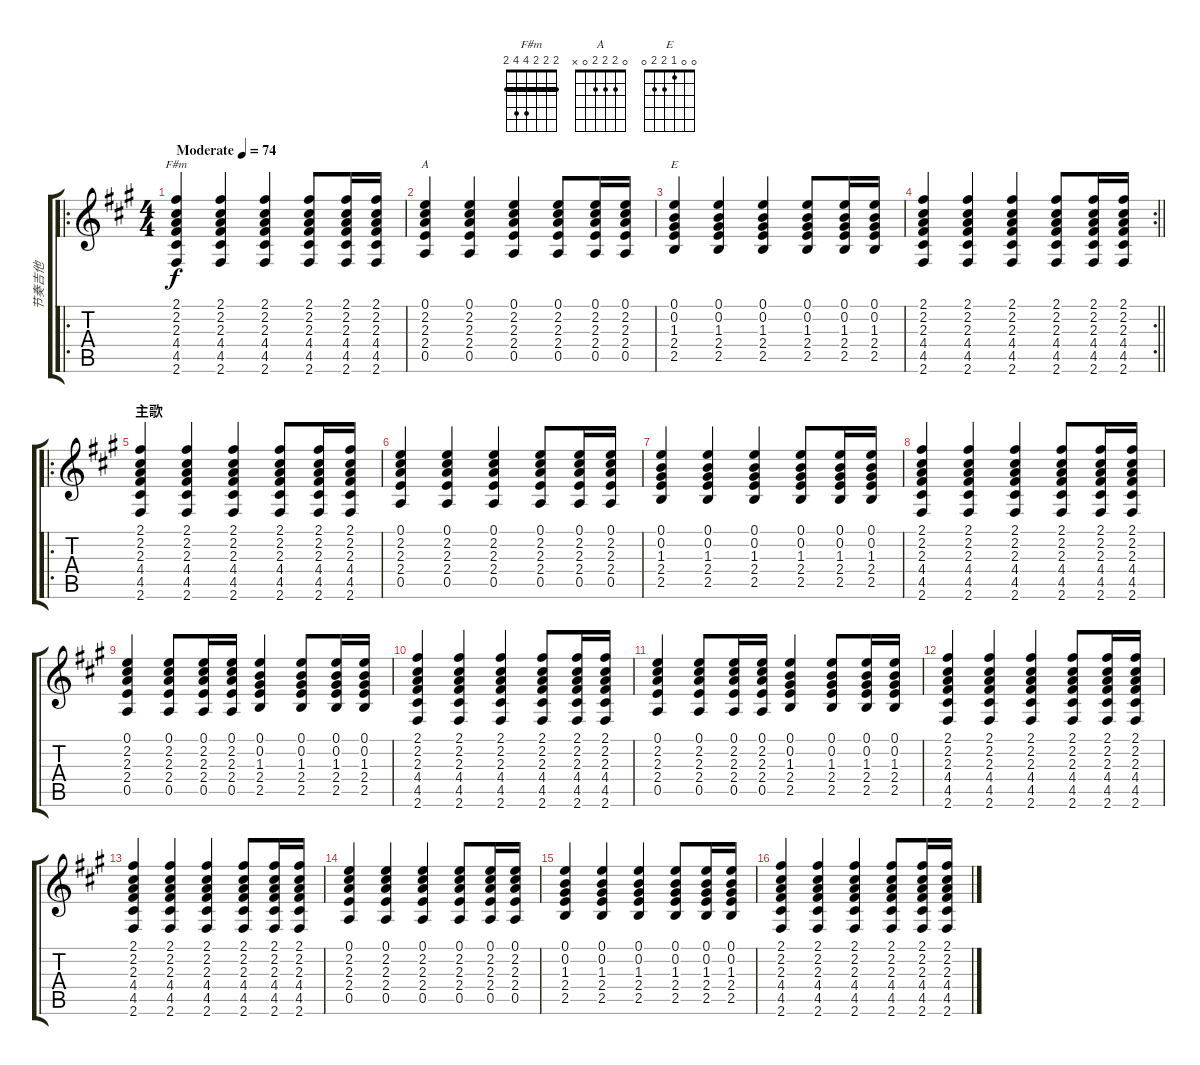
\track ("节奏吉他" "节奏吉他") {instrument acousticguitarsteel}
\staff {score tabs}
\tuning (E4 B3 G3 D3 A2 E2) {hide}
\chord ("F#m" 2 2 2 4 4 2) {barre 2}
\chord ("A" 0 2 2 2 0 x)
\chord ("E" 0 0 1 2 2 0)
\ro
\ts (4 4)
\tempo (74 "Moderate")
\clef g2
\ks a
(2.1 2.2 2.3 4.4 4.5 2.6).4{ch "F#m" dy f instrument acousticguitarsteel} (2.1 2.2 2.3 4.4 4.5 2.6).4 (2.1 2.2 2.3 4.4 4.5 2.6).4 (2.1 2.2 2.3 4.4 4.5 2.6).8 (2.1 2.2 2.3 4.4 4.5 2.6).16 (2.1 2.2 2.3 4.4 4.5 2.6).16 |
(0.1 2.2 2.3 2.4 0.5).4{ch "A"} (0.1 2.2 2.3 2.4 0.5).4 (0.1 2.2 2.3 2.4 0.5).4 (0.1 2.2 2.3 2.4 0.5).8 (0.1 2.2 2.3 2.4 0.5).16 (0.1 2.2 2.3 2.4 0.5).16 |
(0.1 0.2 1.3 2.4 2.5).4{ch "E" txt ""} (0.1 0.2 1.3 2.4 2.5).4 (0.1 0.2 1.3 2.4 2.5).4 (0.1 0.2 1.3 2.4 2.5).8 (0.1 0.2 1.3 2.4 2.5).16 (0.1 0.2 1.3 2.4 2.5).16 |
\rc 2
\barLineRight lightlight
(2.1 2.2 2.3 4.4 4.5 2.6).4 (2.1 2.2 2.3 4.4 4.5 2.6).4 (2.1 2.2 2.3 4.4 4.5 2.6).4 (2.1 2.2 2.3 4.4 4.5 2.6).8 (2.1 2.2 2.3 4.4 4.5 2.6).16 (2.1 2.2 2.3 4.4 4.5 2.6).16 |
\ro
\section ("" "主歌")
(2.1 2.2 2.3 4.4 4.5 2.6).4 (2.1 2.2 2.3 4.4 4.5 2.6).4 (2.1 2.2 2.3 4.4 4.5 2.6).4 (2.1 2.2 2.3 4.4 4.5 2.6).8 (2.1 2.2 2.3 4.4 4.5 2.6).16 (2.1 2.2 2.3 4.4 4.5 2.6).16 |
(0.1 2.2 2.3 2.4 0.5).4 (0.1 2.2 2.3 2.4 0.5).4 (0.1 2.2 2.3 2.4 0.5).4 (0.1 2.2 2.3 2.4 0.5).8 (0.1 2.2 2.3 2.4 0.5).16 (0.1 2.2 2.3 2.4 0.5).16 |
(0.1 0.2 1.3 2.4 2.5).4 (0.1 0.2 1.3 2.4 2.5).4 (0.1 0.2 1.3 2.4 2.5).4 (0.1 0.2 1.3 2.4 2.5).8 (0.1 0.2 1.3 2.4 2.5).16 (0.1 0.2 1.3 2.4 2.5).16 |
(2.1 2.2 2.3 4.4 4.5 2.6).4 (2.1 2.2 2.3 4.4 4.5 2.6).4 (2.1 2.2 2.3 4.4 4.5 2.6).4 (2.1 2.2 2.3 4.4 4.5 2.6).8 (2.1 2.2 2.3 4.4 4.5 2.6).16 (2.1 2.2 2.3 4.4 4.5 2.6).16 |
(0.1 2.2 2.3 2.4 0.5).4 (0.1 2.2 2.3 2.4 0.5).8 (0.1 2.2 2.3 2.4 0.5).16 (0.1 2.2 2.3 2.4 0.5).16 (0.1 0.2 1.3 2.4 2.5).4 (0.1 0.2 1.3 2.4 2.5).8 (0.1 0.2 1.3 2.4 2.5).16 (0.1 0.2 1.3 2.4 2.5).16 |
(2.1 2.2 2.3 4.4 4.5 2.6).4 (2.1 2.2 2.3 4.4 4.5 2.6).4 (2.1 2.2 2.3 4.4 4.5 2.6).4 (2.1 2.2 2.3 4.4 4.5 2.6).8 (2.1 2.2 2.3 4.4 4.5 2.6).16 (2.1 2.2 2.3 4.4 4.5 2.6).16 |
(0.1 2.2 2.3 2.4 0.5).4 (0.1 2.2 2.3 2.4 0.5).8 (0.1 2.2 2.3 2.4 0.5).16 (0.1 2.2 2.3 2.4 0.5).16 (0.1 0.2 1.3 2.4 2.5).4 (0.1 0.2 1.3 2.4 2.5).8 (0.1 0.2 1.3 2.4 2.5).16 (0.1 0.2 1.3 2.4 2.5).16 |
(2.1 2.2 2.3 4.4 4.5 2.6).4 (2.1 2.2 2.3 4.4 4.5 2.6).4 (2.1 2.2 2.3 4.4 4.5 2.6).4 (2.1 2.2 2.3 4.4 4.5 2.6).8 (2.1 2.2 2.3 4.4 4.5 2.6).16 (2.1 2.2 2.3 4.4 4.5 2.6).16 |
(2.1 2.2 2.3 4.4 4.5 2.6).4 (2.1 2.2 2.3 4.4 4.5 2.6).4 (2.1 2.2 2.3 4.4 4.5 2.6).4 (2.1 2.2 2.3 4.4 4.5 2.6).8 (2.1 2.2 2.3 4.4 4.5 2.6).16 (2.1 2.2 2.3 4.4 4.5 2.6).16 |
(0.1 2.2 2.3 2.4 0.5).4 (0.1 2.2 2.3 2.4 0.5).4 (0.1 2.2 2.3 2.4 0.5).4 (0.1 2.2 2.3 2.4 0.5).8 (0.1 2.2 2.3 2.4 0.5).16 (0.1 2.2 2.3 2.4 0.5).16 |
(0.1 0.2 1.3 2.4 2.5).4 (0.1 0.2 1.3 2.4 2.5).4 (0.1 0.2 1.3 2.4 2.5).4 (0.1 0.2 1.3 2.4 2.5).8 (0.1 0.2 1.3 2.4 2.5).16 (0.1 0.2 1.3 2.4 2.5).16 |
(2.1 2.2 2.3 4.4 4.5 2.6).4 (2.1 2.2 2.3 4.4 4.5 2.6).4 (2.1 2.2 2.3 4.4 4.5 2.6).4 (2.1 2.2 2.3 4.4 4.5 2.6).8 (2.1 2.2 2.3 4.4 4.5 2.6).16 (2.1 2.2 2.3 4.4 4.5 2.6).16
